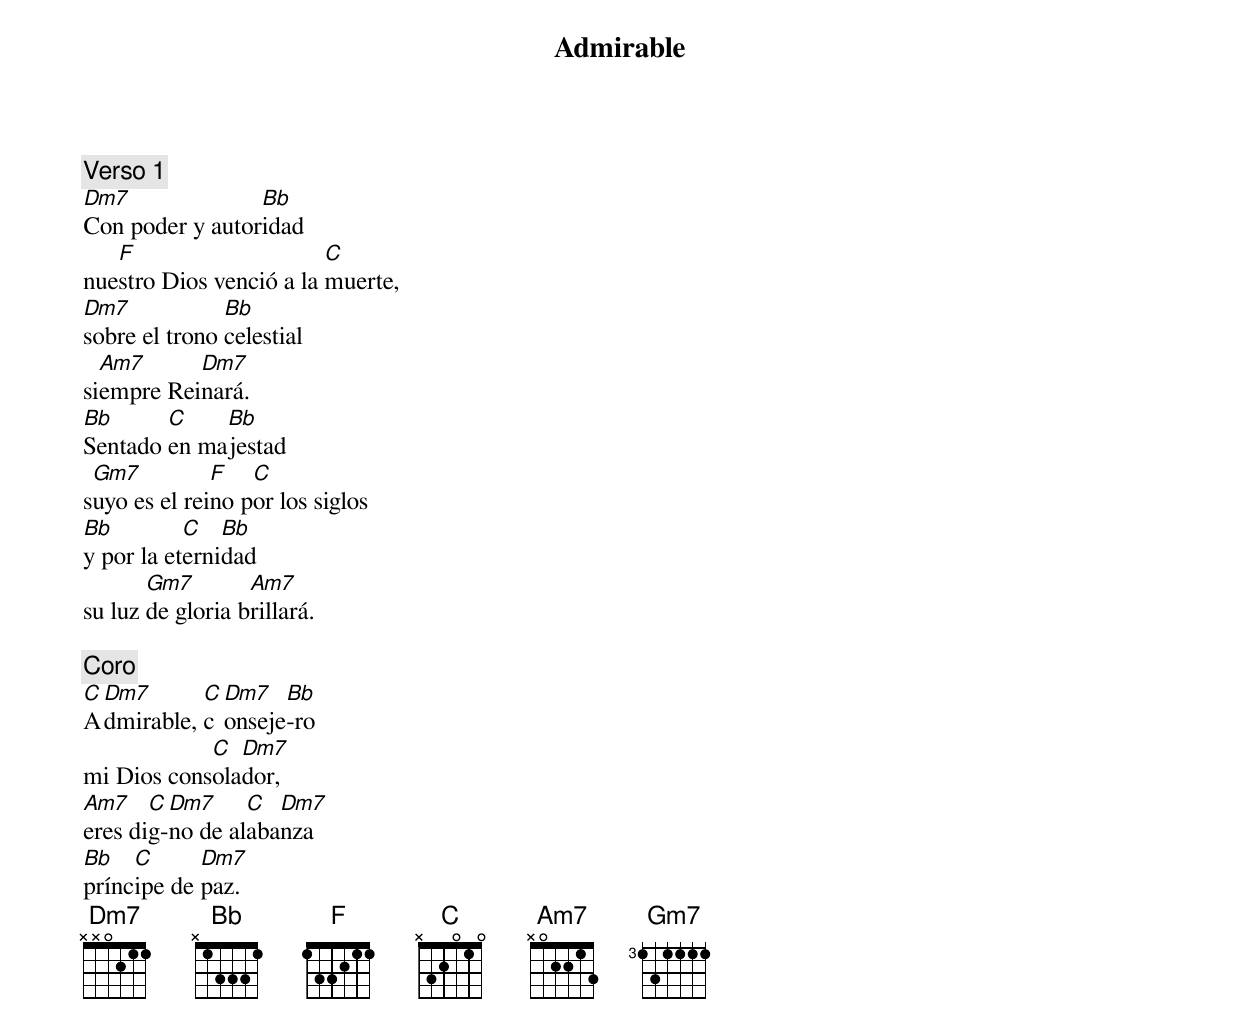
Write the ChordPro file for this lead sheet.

{title: Admirable}

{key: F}

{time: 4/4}

{comment: Verso 1}
[Dm7]Con poder y autor[Bb]idad
nue[F]stro Dios venció a la [C]muerte,
[Dm7]sobre el trono [Bb]celestial
si[Am7]empre Rei[Dm7]nará.
[Bb]Sentado [C]en ma[Bb]jestad
s[Gm7]uyo es el rei[F]no p[C]or los siglos
[Bb]y por la et[C]erni[Bb]dad
su luz [Gm7]de gloria b[Am7]rillará.

{comment: Coro}
[C]A[Dm7]dmirable, [C]c[Dm7]onseje[Bb]-ro
mi Dios cons[C]ola[Dm7]dor,
[Am7]eres di[C]g-[Dm7]no de al[C]aba[Dm7]nza
[Bb]prínc[C]ipe de [Dm7]paz.
